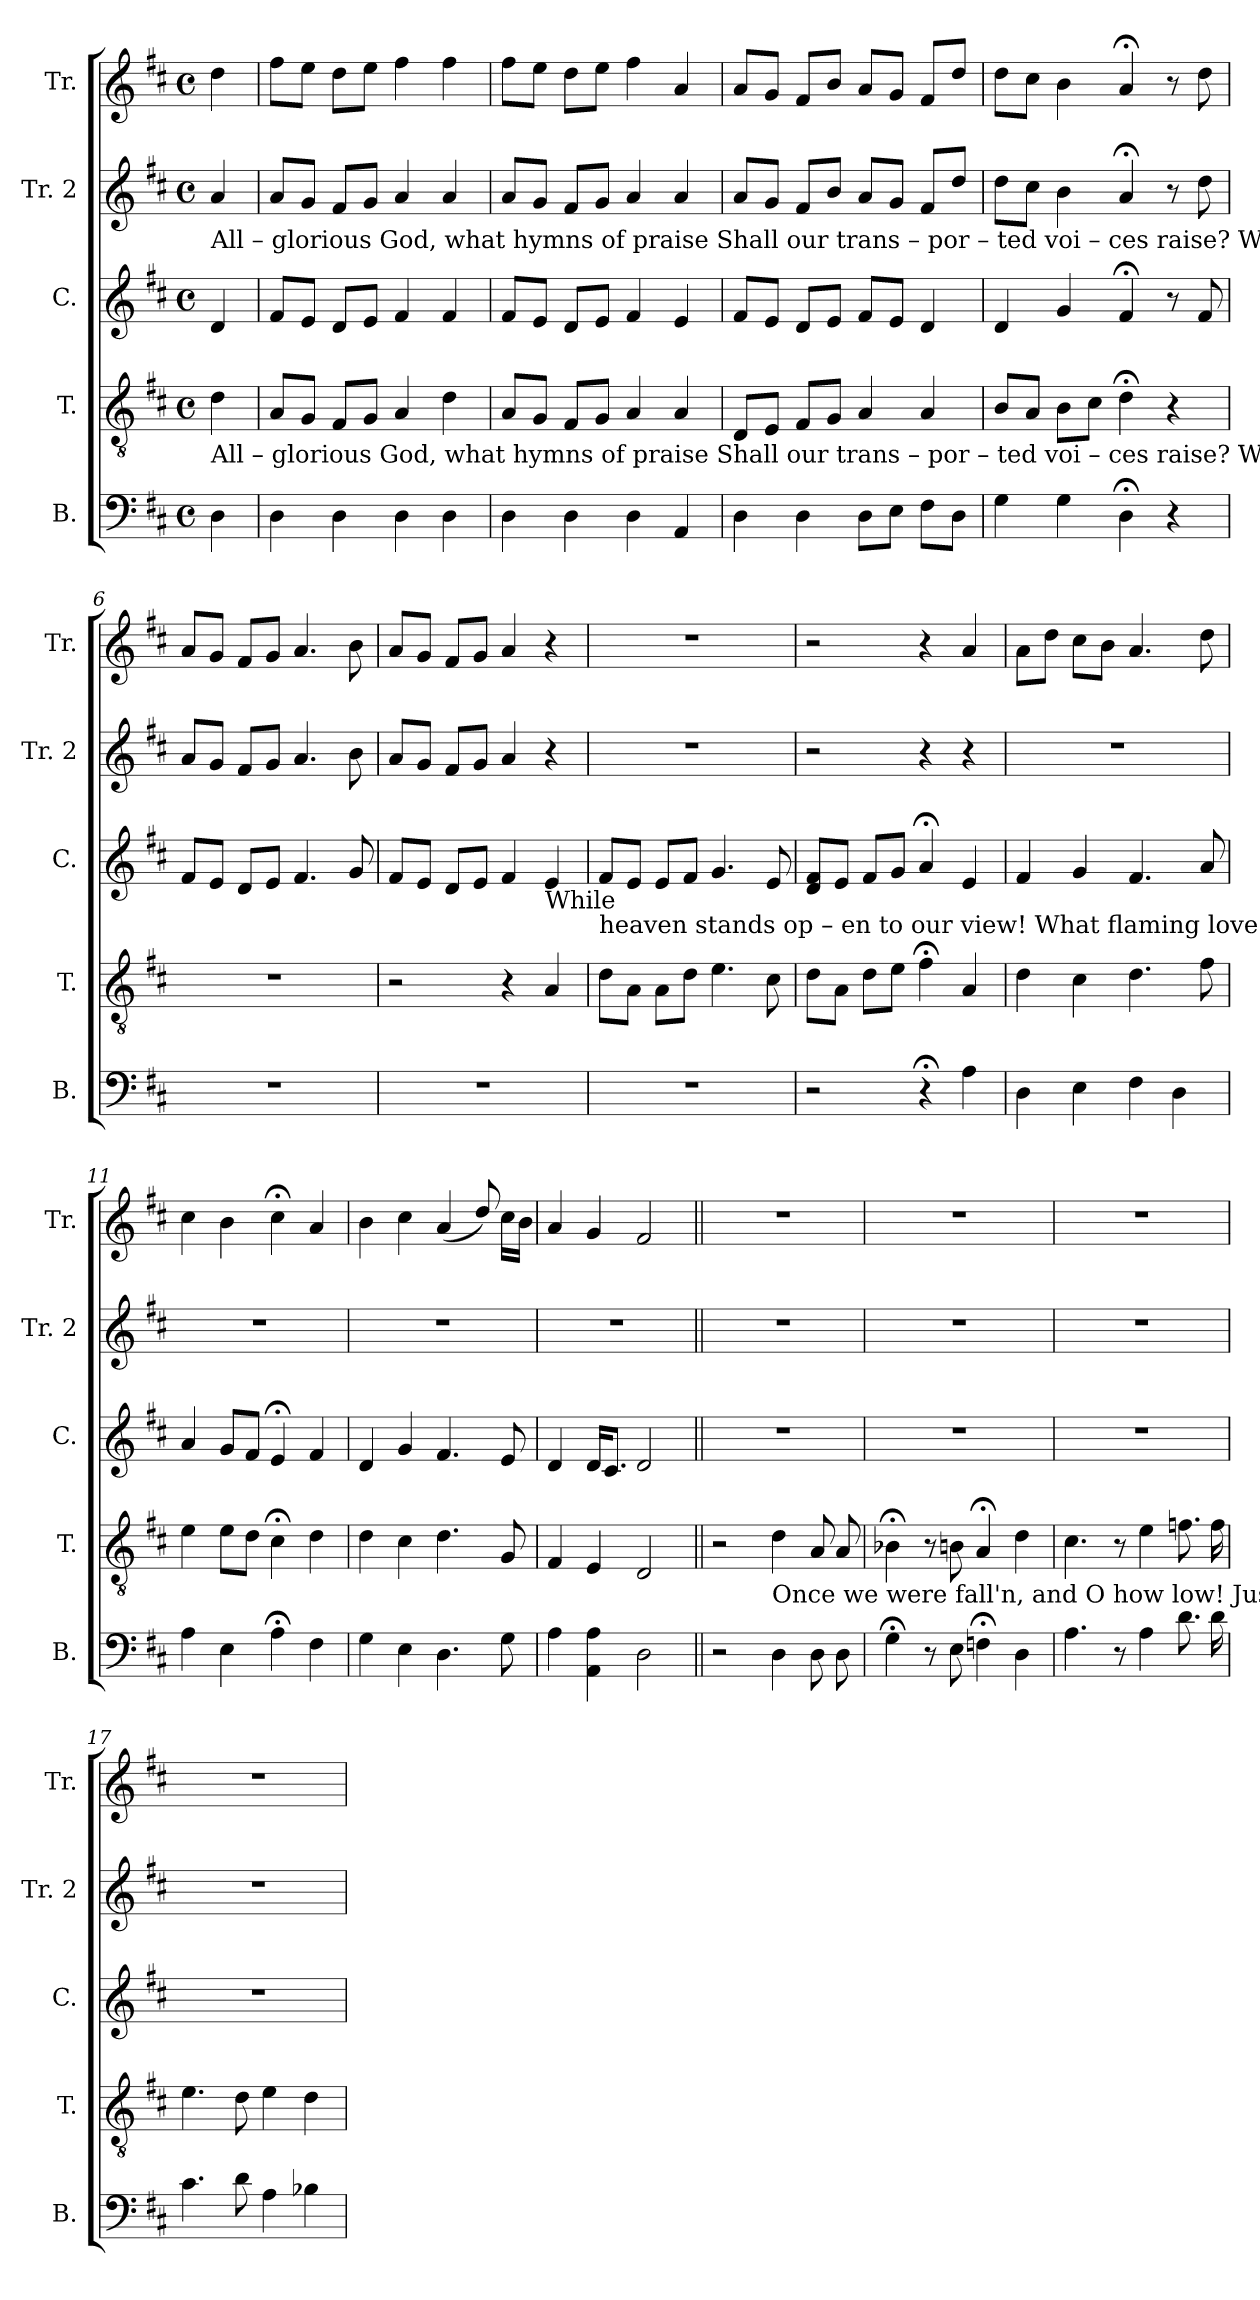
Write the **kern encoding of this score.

**kern	**kern	**kern	**kern	**kern
*part5	*part4	*part3	*part2	*part1
*staff5	*staff4	*staff3	*staff2	*staff1
*I"B.	*I"T.	*I"C.	*I"Tr. 2	*I"Tr.
*I'B.	*I'T.	*I'C.	*I'Tr. 2	*I'Tr.
*clefF4	*clefGv2	*clefG2	*clefG2	*clefG2
*k[f#c#]	*k[f#c#]	*k[f#c#]	*k[f#c#]	*k[f#c#]
*M4/4	*M4/4	*M4/4	*M4/4	*M4/4
*met(c)	*met(c)	*met(c)	*met(c)	*met(c)
*MM80	*MM80	*MM80	*MM80	*MM80
=1	=1	=1	=1	=1
!	!	!	!LO:TX:b:t=All – glorious  God, what hymns of praise  Shall  our    trans – por – ted    voi – ces    raise?   What  flam  –  ing   love  and   zeal   is   due,	!
!	!LO:TX:b:t=All – glorious  God, what hymns of praise  Shall  our    trans – por – ted    voi – ces    raise?                                                                   While	!	!	!
4D\	4d\	4d/	4a/	4dd\
=2	=2	=2	=2	=2
4D\	8A/L	8f#/L	8a/L	8ff#\L
.	8G/J	8e/J	8g/J	8ee\J
4D\	8F#/L	8d/L	8f#/L	8dd\L
.	8G/J	8e/J	8g/J	8ee\J
4D\	4A/	4f#/	4a/	4ff#\
4D\	4d\	4f#/	4a/	4ff#\
=3	=3	=3	=3	=3
4D\	8A/L	8f#/L	8a/L	8ff#\L
.	8G/J	8e/J	8g/J	8ee\J
4D\	8F#/L	8d/L	8f#/L	8dd\L
.	8G/J	8e/J	8g/J	8ee\J
4D\	4A/	4f#/	4a/	4ff#\
4AA/	4A/	4e/	4a/	4a/
=4	=4	=4	=4	=4
4D\	8D/L	8f#/L	8a/L	8a/L
.	8E/J	8e/J	8g/J	8g/J
4D\	8F#/L	8d/L	8f#/L	8f#/L
.	8G/J	8e/J	8b/J	8b/J
8D\L	4A/	8f#/L	8a/L	8a/L
8E\J	.	8e/J	8g/J	8g/J
8F#\L	4A/	4d/	8f#/L	8f#/L
8D\J	.	.	8dd/J	8dd/J
=5	=5	=5	=5	=5
4G\	8B/L	4d/	8dd\L	8dd\L
.	8A/J	.	8cc#\J	8cc#\J
4G\	8B\L	4g/	4b\	4b\
.	8c#\J	.	.	.
4D;<\	4d;<\	4f#;</	4a;</	4a;</
4r	4r	8r	8r	8r
.	.	8f#/	8dd\	8dd\
=6	=6	=6	=6	=6
1r	1r	8f#/L	8a/L	8a/L
.	.	8e/J	8g/J	8g/J
.	.	8d/L	8f#/L	8f#/L
.	.	8e/J	8g/J	8g/J
.	.	4.f#/	4.a/	4.a/
.	.	8g/	8b\	8b\
=7	=7	=7	=7	=7
1r	2r	8f#/L	8a/L	8a/L
.	.	8e/J	8g/J	8g/J
.	.	8d/L	8f#/L	8f#/L
.	.	8e/J	8g/J	8g/J
.	4r	4f#/	4a/	4a/
!	!	!LO:TX:b:t=While	!	!
.	4A/	4e/	4r	4r
!!LO:LB:g=z
=8	=8	=8	=8	=8
!	!	!LO:TX:b:t=heaven stands op  –  en    to    our  view! What  flaming    love    and  zeal  is due, While heaven stands open to our view!	!	!
1r	8d\L	8f#/L	1r	1r
.	8A\J	8e/J	.	.
.	8A\L	8e/L	.	.
.	8d\J	8f#/J	.	.
.	4.e\	4.g/	.	.
.	8c#\	8e/	.	.
=9	=9	=9	=9	=9
2r	8d\L	8d/ 8f#/L	2r	2r
.	8A\J	8e/J	.	.
.	8d\L	8f#/L	.	.
.	8e\J	8g/J	.	.
4r;<	4f#;<\	4a;</	4r	4r
4A\	4A/	4e/	4r	4a/
=10	=10	=10	=10	=10
4D\	4d\	4f#/	1r	8a\L
.	.	.	.	8dd\J
4E\	4c#\	4g/	.	8cc#\L
.	.	.	.	8b\J
4F#\	4.d\	4.f#/	.	4.a/
4D\	.	.	.	.
.	8f#\	8a/	.	8dd\
=11	=11	=11	=11	=11
4A\	4e\	4a/	1r	4cc#\
4E\	8e\L	8g/L	.	4b\
.	8d\J	8f#/J	.	.
4A;<\	4c#;<\	4e;</	.	4cc#;<\
4F#\	4d\	4f#/	.	4a/
=12	=12	=12	=12	=12
4G\	4d\	4d/	1r	4b\
4E\	4c#\	4g/	.	4cc#\
4.D\	4.d\	4.f#/	.	(<4a/
.	.	.	.	8dd/)
8G\	8G/	8e/	.	16cc#\LL
.	.	.	.	16b\JJ
=13	=13	=13	=13	=13
4A\	4F#/	4d/	1r	4a/
4AA\ 4A\	4E/	16d/KL	.	4g/
.	.	8.c#/J	.	.
2D\	2D/	2d/	.	2f#/
!!LO:LB:g=z
=14||	=14||	=14||	=14||	=14||
2r	2r	1r	1r	1r
!	!LO:TX:b:t=Once we were fall'n, and O how low!    Just on the brink of endless woe&colon;   Doomed to  a  her – i – tage in hell,  Where sinners all in darkness dwell.	!	!	!
4D\	4d\	.	.	.
8D\	8A/	.	.	.
8D\	8A/	.	.	.
=15	=15	=15	=15	=15
4G;<\	4B-X;<\	1r	1r	1r
8r	8r	.	.	.
8E\	8Bn\	.	.	.
4Fn;<\	4A;</	.	.	.
4D\	4d\	.	.	.
=16	=16	=16	=16	=16
4.A\	4.c#\	1r	1r	1r
8r	8r	.	.	.
4A\	4e\	.	.	.
8.d\	8.fn\	.	.	.
16d\	16f\	.	.	.
=17	=17	=17	=17	=17
4.c#\	4.e\	1r	1r	1r
8d\	8d\	.	.	.
4A\	4e\	.	.	.
4B-X\	4d\	.	.	.
=	=	=	=	=
*-	*-	*-	*-	*-
